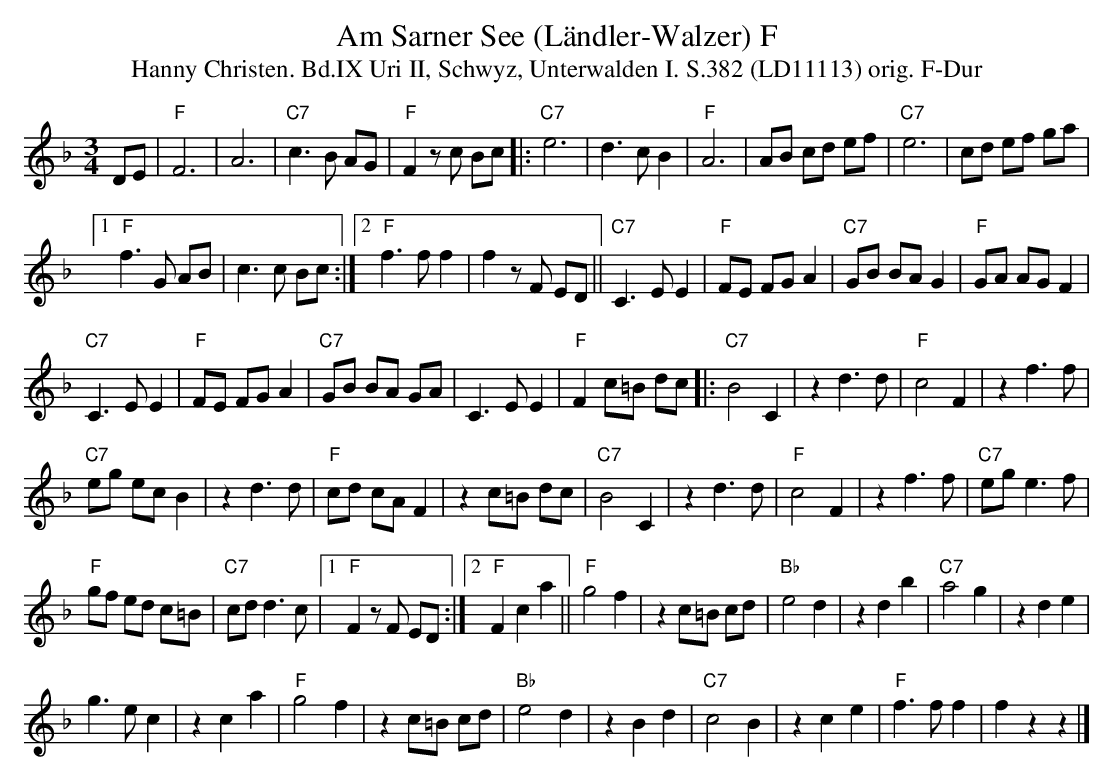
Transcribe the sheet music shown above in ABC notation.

X:1
T: Am Sarner See (Ländler-Walzer) F
T:Hanny Christen. Bd.IX Uri II, Schwyz, Unterwalden I. S.382 (LD11113) orig. F-Dur
M:3/4
L:1/8
K:F
DE | "F"F6 | A6 | "C7"c3B AG | "F"F2 zc Bc |: "C7"e6 | d3c B2 | "F"A6 | AB cd ef | "C7"e6 | cd ef ga |1
"F"f3G AB | c3c Bc :|2 "F"f3f f2 | f2 zF ED || "C7"C3E E2 | "F"FE FG A2 | "C7"GB BA G2 | "F"GA AG F2 |
"C7"C3E E2 | "F"FE FG A2 | "C7"GB BA GA | C3E E2 | "F"F2 c=B dc |: "C7"B4 C2 | z2 d3d | "F"c4F2 | z2 f3f |
"C7"eg ec B2 | z2 d3d | "F"cd cA F2 | z2 c=B dc |  "C7"B4C2 | z2d3d | "F"c4F2 | z2 f3f | "C7"eg e3f |
"F"gf  ed c=B | "C7"cd d3c |1 "F"F2 zF ED :|2 "F"F2c2a2 || "F"g4 f2 | z2 c=B cd | "Bb"e4 d2 | z2 d2 b2 | "C7"a4g2 | z2 d2e2 |
g3e c2 | z2 c2a2 | "F"g4f2 | z2 c=B cd | "Bb"e4d2 | z2 B2d2 | "C7"c4B2 | z2 c2e2 | "F"f3f f2 | f2 z2z2 |]
